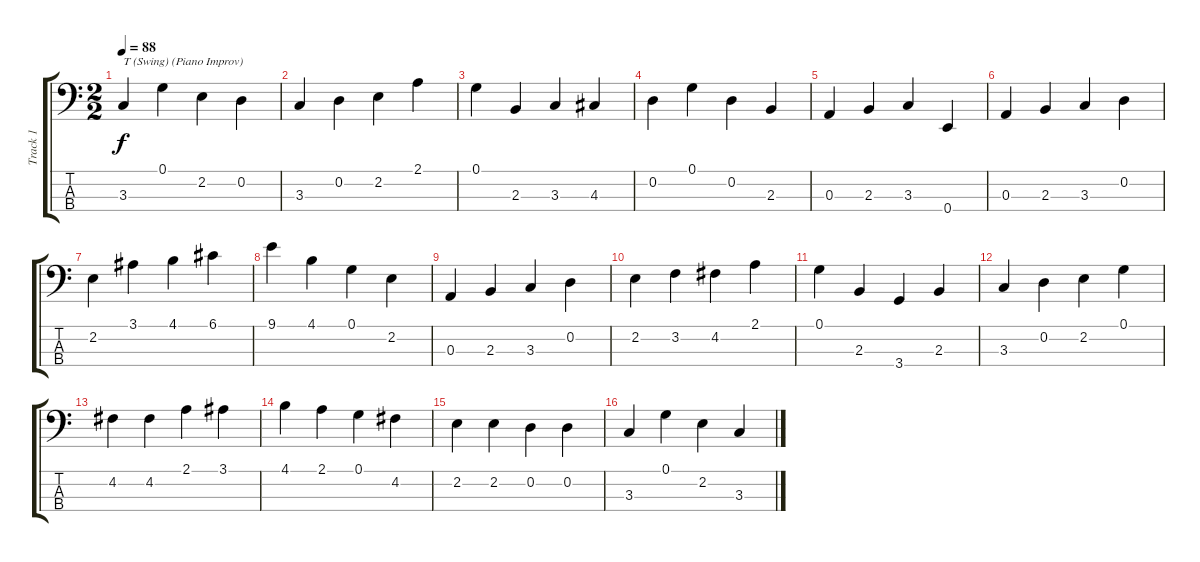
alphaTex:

\track ("Track 1" "Track 1") {instrument acousticguitarnylon}
\staff {score tabs}
\tuning (G2 D2 A1 E1) {hide}
\ts (2 2)
\tempo 88
\clef f4
\ks aminor
3.3.4{txt "T (Swing) (Piano Improv)" dy f} 0.1.4 2.2.4 0.2.4 |
3.3.4 0.2.4 2.2.4 2.1.4 |
0.1.4 2.3.4 3.3.4 4.3.4 |
0.2.4 0.1.4 0.2.4 2.3.4 |
0.3.4 2.3.4 3.3.4 0.4.4 |
0.3.4 2.3.4 3.3.4 0.2.4 |
2.2.4 3.1.4 4.1.4 6.1.4 |
9.1.4 4.1.4 0.1.4 2.2.4 |
0.3.4 2.3.4 3.3.4 0.2.4 |
2.2.4 3.2.4 4.2.4 2.1.4 |
0.1.4 2.3.4 3.4.4 2.3.4 |
3.3.4 0.2.4 2.2.4 0.1.4 |
4.2.4 4.2.4 2.1.4 3.1.4 |
4.1.4 2.1.4 0.1.4 4.2.4 |
2.2.4 2.2.4 0.2.4 0.2.4 |
3.3.4 0.1.4 2.2.4 3.3.4
